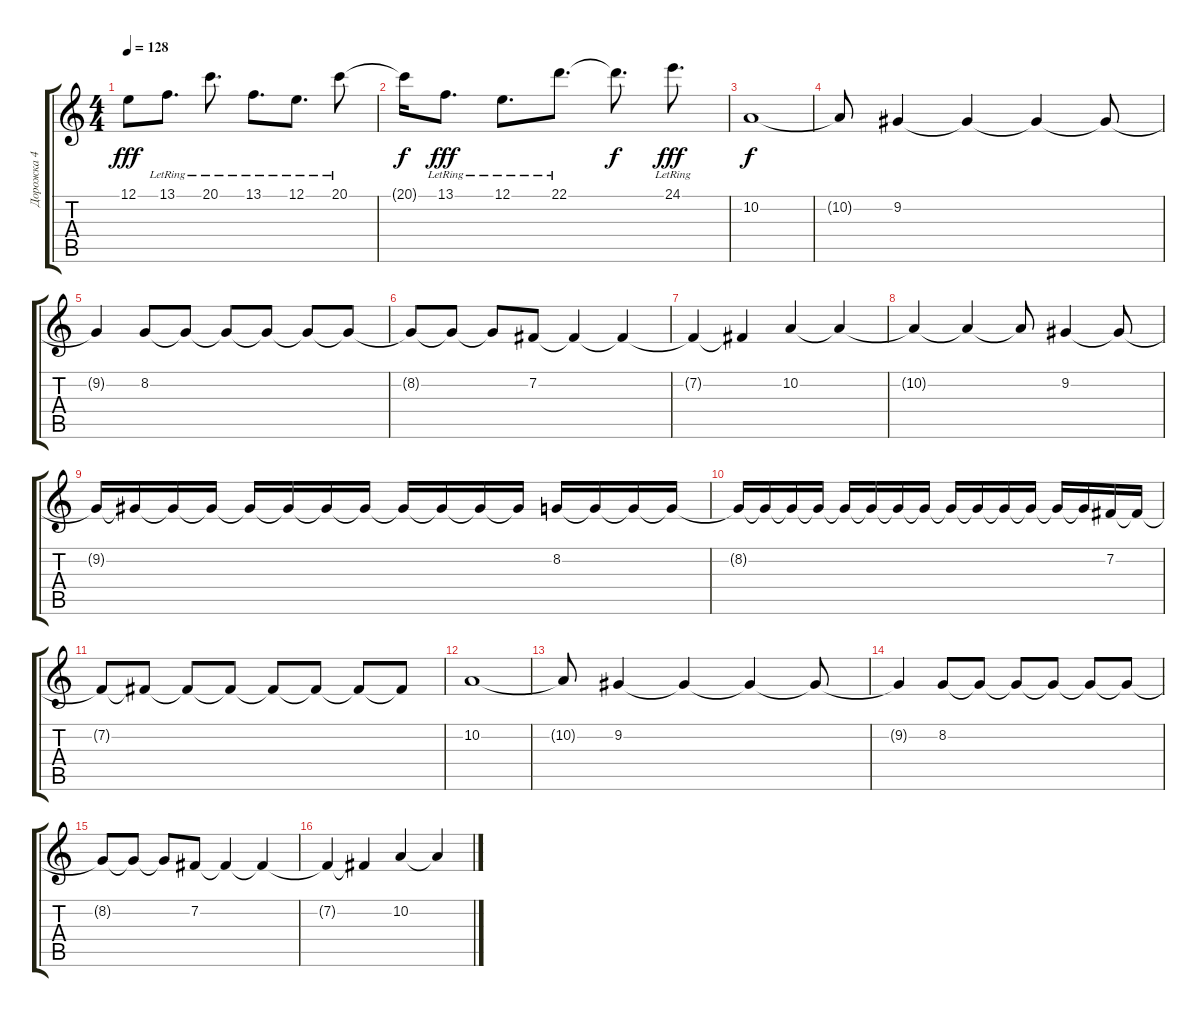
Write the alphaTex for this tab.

\track ("Дорожка 4" "Дорожка 4") {instrument musicbox}
\staff {score tabs}
\tuning (E4 B3 G3 D3 A2 E2) {hide}
\ts (4 4)
\tempo 128
\clef g2
\ks c
12.1{t}.8{dy fff} 13.1{lr}.8{d} 20.1{lr}.8{d} 13.1{lr}.8{d} 12.1{lr}.8{d} 20.1{lr}.8 |
20.1{t}.16{dy f} 13.1{lr}.8{d dy fff} 12.1{lr}.8{d} 22.1{lr}.8{d} 22.1{t}.8{d dy f} 24.1{lr}.8{d dy fff} |
10.2.1{dy f} |
10.2{t}.8 9.2.4 9.2{t}.4 9.2{t}.4 9.2{t}.8 |
9.2{t}.4 8.2.8 8.2{t}.8 8.2{t}.8 8.2{t}.8 8.2{t}.8 8.2{t}.8 |
8.2{t}.8 8.2{t}.8 8.2{t}.8 7.2.8 7.2{t}.4 7.2{t}.4 |
7.2{t}.4 7.2{t}.4 10.2.4 10.2{t}.4 |
10.2{t}.4 10.2{t}.4 10.2{t}.8 9.2.4 9.2{t}.8 |
9.2{t}.16 9.2{t}.16 9.2{t}.16 9.2{t}.16 9.2{t}.16 9.2{t}.16 9.2{t}.16 9.2{t}.16 9.2{t}.16 9.2{t}.16 9.2{t}.16 9.2{t}.16 8.2.16 8.2{t}.16 8.2{t}.16 8.2{t}.16 |
8.2{t}.16 8.2{t}.16 8.2{t}.16 8.2{t}.16 8.2{t}.16 8.2{t}.16 8.2{t}.16 8.2{t}.16 8.2{t}.16 8.2{t}.16 8.2{t}.16 8.2{t}.16 8.2{t}.16 8.2{t}.16 7.2.16 7.2{t}.16 |
7.2{t}.8 7.2{t}.8 7.2{t}.8 7.2{t}.8 7.2{t}.8 7.2{t}.8 7.2{t}.8 7.2{t}.8 |
10.2.1 |
10.2{t}.8 9.2.4 9.2{t}.4 9.2{t}.4 9.2{t}.8 |
9.2{t}.4 8.2.8 8.2{t}.8 8.2{t}.8 8.2{t}.8 8.2{t}.8 8.2{t}.8 |
8.2{t}.8 8.2{t}.8 8.2{t}.8 7.2.8 7.2{t}.4 7.2{t}.4 |
7.2{t}.4 7.2{t}.4 10.2.4 10.2{t}.4
